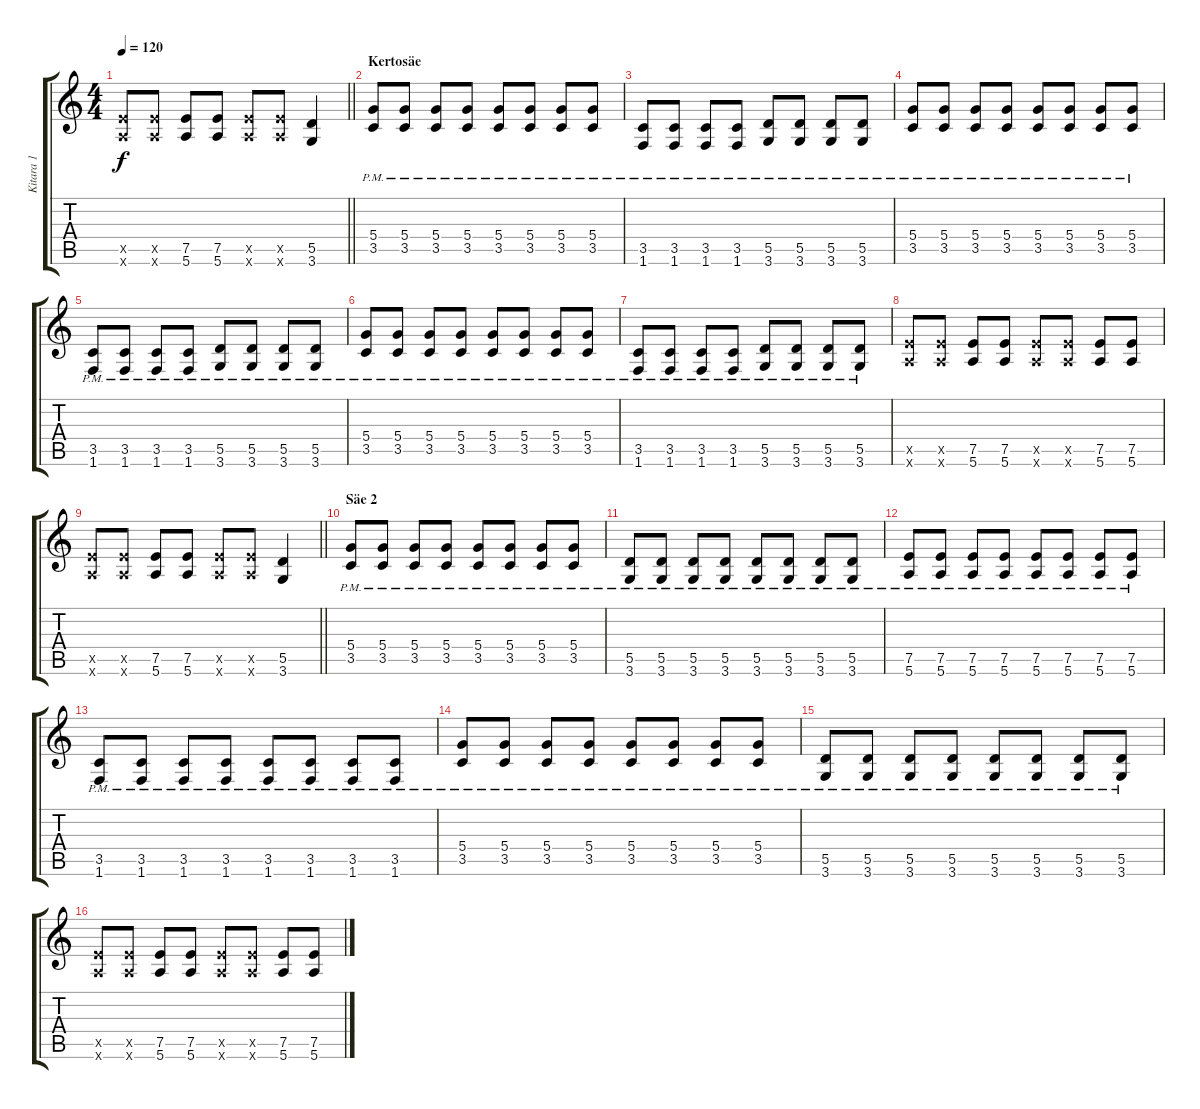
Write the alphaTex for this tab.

\track ("Kitara 1" "Kitara 1") {instrument overdrivenguitar}
\staff {score tabs}
\tuning (E4 B3 G3 D3 A2 E2) {hide}
\ts (4 4)
\tempo 120
\clef g2
\barLineRight lightlight
\ks c
(7.5{x} 5.6{x}).8{dy f} (7.5{x} 5.6{x}).8 (7.5 5.6).8 (7.5 5.6).8 (7.5{x} 5.6{x}).8 (7.5{x} 5.6{x}).8 (5.5 3.6).4 |
\section ("" "Kertosäe")
(5.4{pm} 3.5{pm}).8 (5.4{pm} 3.5{pm}).8 (5.4{pm} 3.5{pm}).8 (5.4{pm} 3.5{pm}).8 (5.4{pm} 3.5{pm}).8 (5.4{pm} 3.5{pm}).8 (5.4{pm} 3.5{pm}).8 (5.4{pm} 3.5{pm}).8 |
(3.5{pm} 1.6{pm}).8 (3.5{pm} 1.6{pm}).8 (3.5{pm} 1.6{pm}).8 (3.5{pm} 1.6{pm}).8 (5.5{pm} 3.6{pm}).8 (5.5{pm} 3.6{pm}).8 (5.5{pm} 3.6{pm}).8 (5.5{pm} 3.6{pm}).8 |
(5.4{pm} 3.5{pm}).8 (5.4{pm} 3.5{pm}).8 (5.4{pm} 3.5{pm}).8 (5.4{pm} 3.5{pm}).8 (5.4{pm} 3.5{pm}).8 (5.4{pm} 3.5{pm}).8 (5.4{pm} 3.5{pm}).8 (5.4{pm} 3.5{pm}).8 |
(3.5{pm} 1.6{pm}).8 (3.5{pm} 1.6{pm}).8 (3.5{pm} 1.6{pm}).8 (3.5{pm} 1.6{pm}).8 (5.5{pm} 3.6{pm}).8 (5.5{pm} 3.6{pm}).8 (5.5{pm} 3.6{pm}).8 (5.5{pm} 3.6{pm}).8 |
(5.4{pm} 3.5{pm}).8 (5.4{pm} 3.5{pm}).8 (5.4{pm} 3.5{pm}).8 (5.4{pm} 3.5{pm}).8 (5.4{pm} 3.5{pm}).8 (5.4{pm} 3.5{pm}).8 (5.4{pm} 3.5{pm}).8 (5.4{pm} 3.5{pm}).8 |
(3.5{pm} 1.6{pm}).8 (3.5{pm} 1.6{pm}).8 (3.5{pm} 1.6{pm}).8 (3.5{pm} 1.6{pm}).8 (5.5{pm} 3.6{pm}).8 (5.5{pm} 3.6{pm}).8 (5.5{pm} 3.6{pm}).8 (5.5{pm} 3.6{pm}).8 |
(7.5{x} 5.6{x}).8 (7.5{x} 5.6{x}).8 (7.5 5.6).8 (7.5 5.6).8 (7.5{x} 5.6{x}).8 (7.5{x} 5.6{x}).8 (7.5 5.6).8 (7.5 5.6).8 |
\barLineRight lightlight
(7.5{x} 5.6{x}).8 (7.5{x} 5.6{x}).8 (7.5 5.6).8 (7.5 5.6).8 (7.5{x} 5.6{x}).8 (7.5{x} 5.6{x}).8 (5.5 3.6).4 |
\section ("" "Säe 2")
(5.4{pm} 3.5{pm}).8 (5.4{pm} 3.5{pm}).8 (5.4{pm} 3.5{pm}).8 (5.4{pm} 3.5{pm}).8 (5.4{pm} 3.5{pm}).8 (5.4{pm} 3.5{pm}).8 (5.4{pm} 3.5{pm}).8 (5.4{pm} 3.5{pm}).8 |
(5.5{pm} 3.6{pm}).8 (5.5{pm} 3.6{pm}).8 (5.5{pm} 3.6{pm}).8 (5.5{pm} 3.6{pm}).8 (5.5{pm} 3.6{pm}).8 (5.5{pm} 3.6{pm}).8 (5.5{pm} 3.6{pm}).8 (5.5{pm} 3.6{pm}).8 |
(7.5{pm} 5.6{pm}).8 (7.5{pm} 5.6{pm}).8 (7.5{pm} 5.6{pm}).8 (7.5{pm} 5.6{pm}).8 (7.5{pm} 5.6{pm}).8 (7.5{pm} 5.6{pm}).8 (7.5{pm} 5.6{pm}).8 (7.5{pm} 5.6{pm}).8 |
(3.5{pm} 1.6{pm}).8 (3.5{pm} 1.6{pm}).8 (3.5{pm} 1.6{pm}).8 (3.5{pm} 1.6{pm}).8 (3.5{pm} 1.6{pm}).8 (3.5{pm} 1.6{pm}).8 (3.5{pm} 1.6{pm}).8 (3.5{pm} 1.6{pm}).8 |
(5.4{pm} 3.5{pm}).8 (5.4{pm} 3.5{pm}).8 (5.4{pm} 3.5{pm}).8 (5.4{pm} 3.5{pm}).8 (5.4{pm} 3.5{pm}).8 (5.4{pm} 3.5{pm}).8 (5.4{pm} 3.5{pm}).8 (5.4{pm} 3.5{pm}).8 |
(5.5{pm} 3.6{pm}).8 (5.5{pm} 3.6{pm}).8 (5.5{pm} 3.6{pm}).8 (5.5{pm} 3.6{pm}).8 (5.5{pm} 3.6{pm}).8 (5.5{pm} 3.6{pm}).8 (5.5{pm} 3.6{pm}).8 (5.5{pm} 3.6{pm}).8 |
(7.5{x} 5.6{x}).8 (7.5{x} 5.6{x}).8 (7.5 5.6).8 (7.5 5.6).8 (7.5{x} 5.6{x}).8 (7.5{x} 5.6{x}).8 (7.5 5.6).8 (7.5 5.6).8
